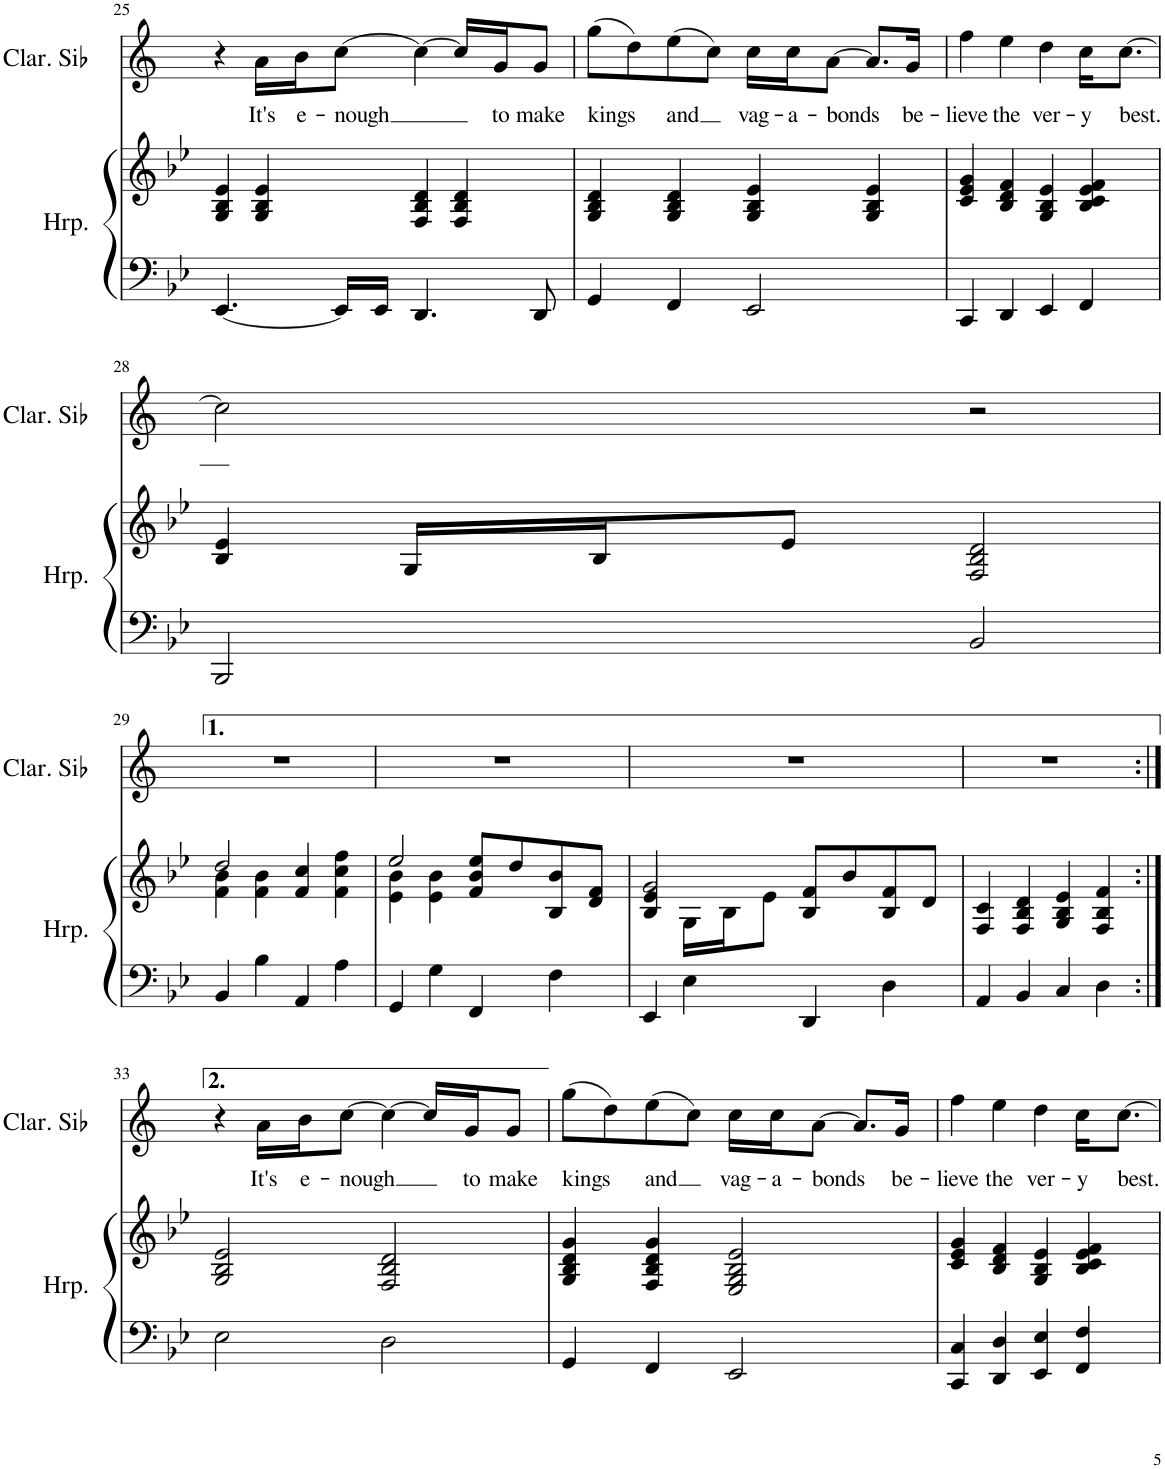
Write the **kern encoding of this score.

**kern	**kern	**kern	**text
*part2	*part2	*part1	*part1
*staff3	*staff2	*staff1	*staff1
*I"Harpe	*	*I"Clarinette en Sib	*
*I'Hrp.	*	*I'Clar. Sib	*
!!LO:PB:g=z
*clefF4	*clefG2	*clefG2	*
*	*	*Trd1c2	*
*k[b-e-]	*k[b-e-]	*k[]	*
*M4/4	*M4/4	*M4/4	*
=25	=25	=25	=25
[4.EE-/	4G/ 4B-/ 4e-/	4r	.
!	!	!	!LO:LY:b
.	4G/ 4B-/ 4e-/	16a\LL	It's
!	!	!	!LO:LY:b
.	.	16b\J	e-
!	!	!	!LO:LY:b
16EE-/LL]	.	[8cc\J	-nough
16EE-/JJ	.	.	.
4.DD/	4F/ 4B-/ 4d/	4cc\_	.
.	4F/ 4B-/ 4d/	16cc/LL]	.
!	!	!	!LO:LY:b
.	.	16g/J	to
!	!	!	!LO:LY:b
8DD/	.	8g/J	make
=26	=26	=26	=26
!	!	!	!LO:LY:b
4GG/	4G/ 4B-/ 4d/	(8gg\L	kings
.	.	8dd\)	.
!	!	!	!LO:LY:b
4FF/	4G/ 4B-/ 4d/	(8ee\	and
.	.	8cc\J)	.
!	!	!	!LO:LY:b
2EE-/	4G/ 4B-/ 4e-/	16cc\LL	vag-
!	!	!	!LO:LY:b
.	.	16cc\J	-a-
!	!	!	!LO:LY:b
.	.	[8a\J	-bonds
.	4G/ 4B-/ 4e-/	8.a/L]	.
!	!	!	!LO:LY:b
.	.	16g/Jk	be-
=27	=27	=27	=27
!	!	!	!LO:LY:b
4CC/	4c/ 4e-/ 4g/	4ff\	-lieve
!	!	!	!LO:LY:b
4DD/	4B-/ 4d/ 4f/	4ee\	the
!	!	!	!LO:LY:b
4EE-/	4G/ 4B-/ 4e-/	4dd\	ver-
!	!	!	!LO:LY:b
4FF/	4B-/ 4c/ 4e-/ 4f/	16cc\KL	-y
!	!	!	!LO:LY:b
.	.	[8.cc\J	-best.
!!LO:LB:g=z
=28	=28	=28	=28
2BBB-/	4B-/ 4e-/	2cc\]	.
.	16G/LL	.	.
.	16B-/J	.	.
.	8e-/J	.	.
2BB-/	2F/ 2B-/ 2d/	2r	.
!!LO:LB:g=z
=29	=29	=29	=29
*	*^	*	*
4BB-/	2dd/	4f\ 4b-\	1r	.
4B-\	.	4f\ 4b-\	.	.
4AA/	4f/ 4cc/	2ryy	.	.
4A\	4f\ 4cc\ 4ff\	.	.	.
=30	=30	=30	=30	=30
4GG/	2ee-/	4e-\ 4b-\	1r	.
4G\	.	4e-\ 4b-\	.	.
4FF/	8f/ 8b-/ 8ee-/L	2ryy	.	.
.	8dd/	.	.	.
4F\	8B-/ 8b-/	.	.	.
.	8d/ 8f/J	.	.	.
=31	=31	=31	=31	=31
4EE-/	4B-/ 4e-/	2g/	1r	.
4E-\	16G\LL	.	.	.
.	16B-\J	.	.	.
.	8e-\J	.	.	.
4DD/	8B-/ 8f/L	2ryy	.	.
.	8b-/	.	.	.
4D\	8B-/ 8f/	.	.	.
.	8d/J	.	.	.
*	*v	*v	*	*
=32	=32	=32	=32
4AA/	4F/ 4c/	1r	.
4BB-/	4F/ 4B-/ 4d/	.	.
4C/	4G/ 4B-/ 4e-/	.	.
4D\	4F/ 4B-/ 4f/	.	.
!!LO:LB:g=z
=33:|!	=33:|!	=33:|!	=33:|!
2E-\	2G/ 2B-/ 2e-/	4r	.
!	!	!	!LO:LY:b
.	.	16a\LL	It's
!	!	!	!LO:LY:b
.	.	16b\J	e-
!	!	!	!LO:LY:b
.	.	[8cc\J	-nough
2D\	2F/ 2B-/ 2d/	4cc\_	.
.	.	16cc/LL]	.
!	!	!	!LO:LY:b
.	.	16g/J	to
!	!	!	!LO:LY:b
.	.	8g/J	make
=34	=34	=34	=34
!	!	!	!LO:LY:b
4GG/	4G/ 4B-/ 4d/ 4g/	(8gg\L	kings
.	.	8dd\)	.
!	!	!	!LO:LY:b
4FF/	4F/ 4B-/ 4d/ 4g/	(8ee\	and
.	.	8cc\J)	.
!	!	!	!LO:LY:b
2EE-/	2E-/ 2G/ 2B-/ 2e-/	16cc\LL	vag-
!	!	!	!LO:LY:b
.	.	16cc\J	-a-
!	!	!	!LO:LY:b
.	.	[8a\J	-bonds
.	.	8.a/L]	.
!	!	!	!LO:LY:b
.	.	16g/Jk	be-
=35	=35	=35	=35
!	!	!	!LO:LY:b
4CC/ 4C/	4c/ 4e-/ 4g/	4ff\	-lieve
!	!	!	!LO:LY:b
4DD/ 4D/	4B-/ 4d/ 4f/	4ee\	the
!	!	!	!LO:LY:b
4EE-/ 4E-/	4G/ 4B-/ 4e-/	4dd\	ver-
!	!	!	!LO:LY:b
4FF/ 4F/	4B-/ 4c/ 4e-/ 4f/	16cc\KL	-y
!	!	!	!LO:LY:b
.	.	[8.cc\J	-best.
=	=	=	=
*-	*-	*-	*-
